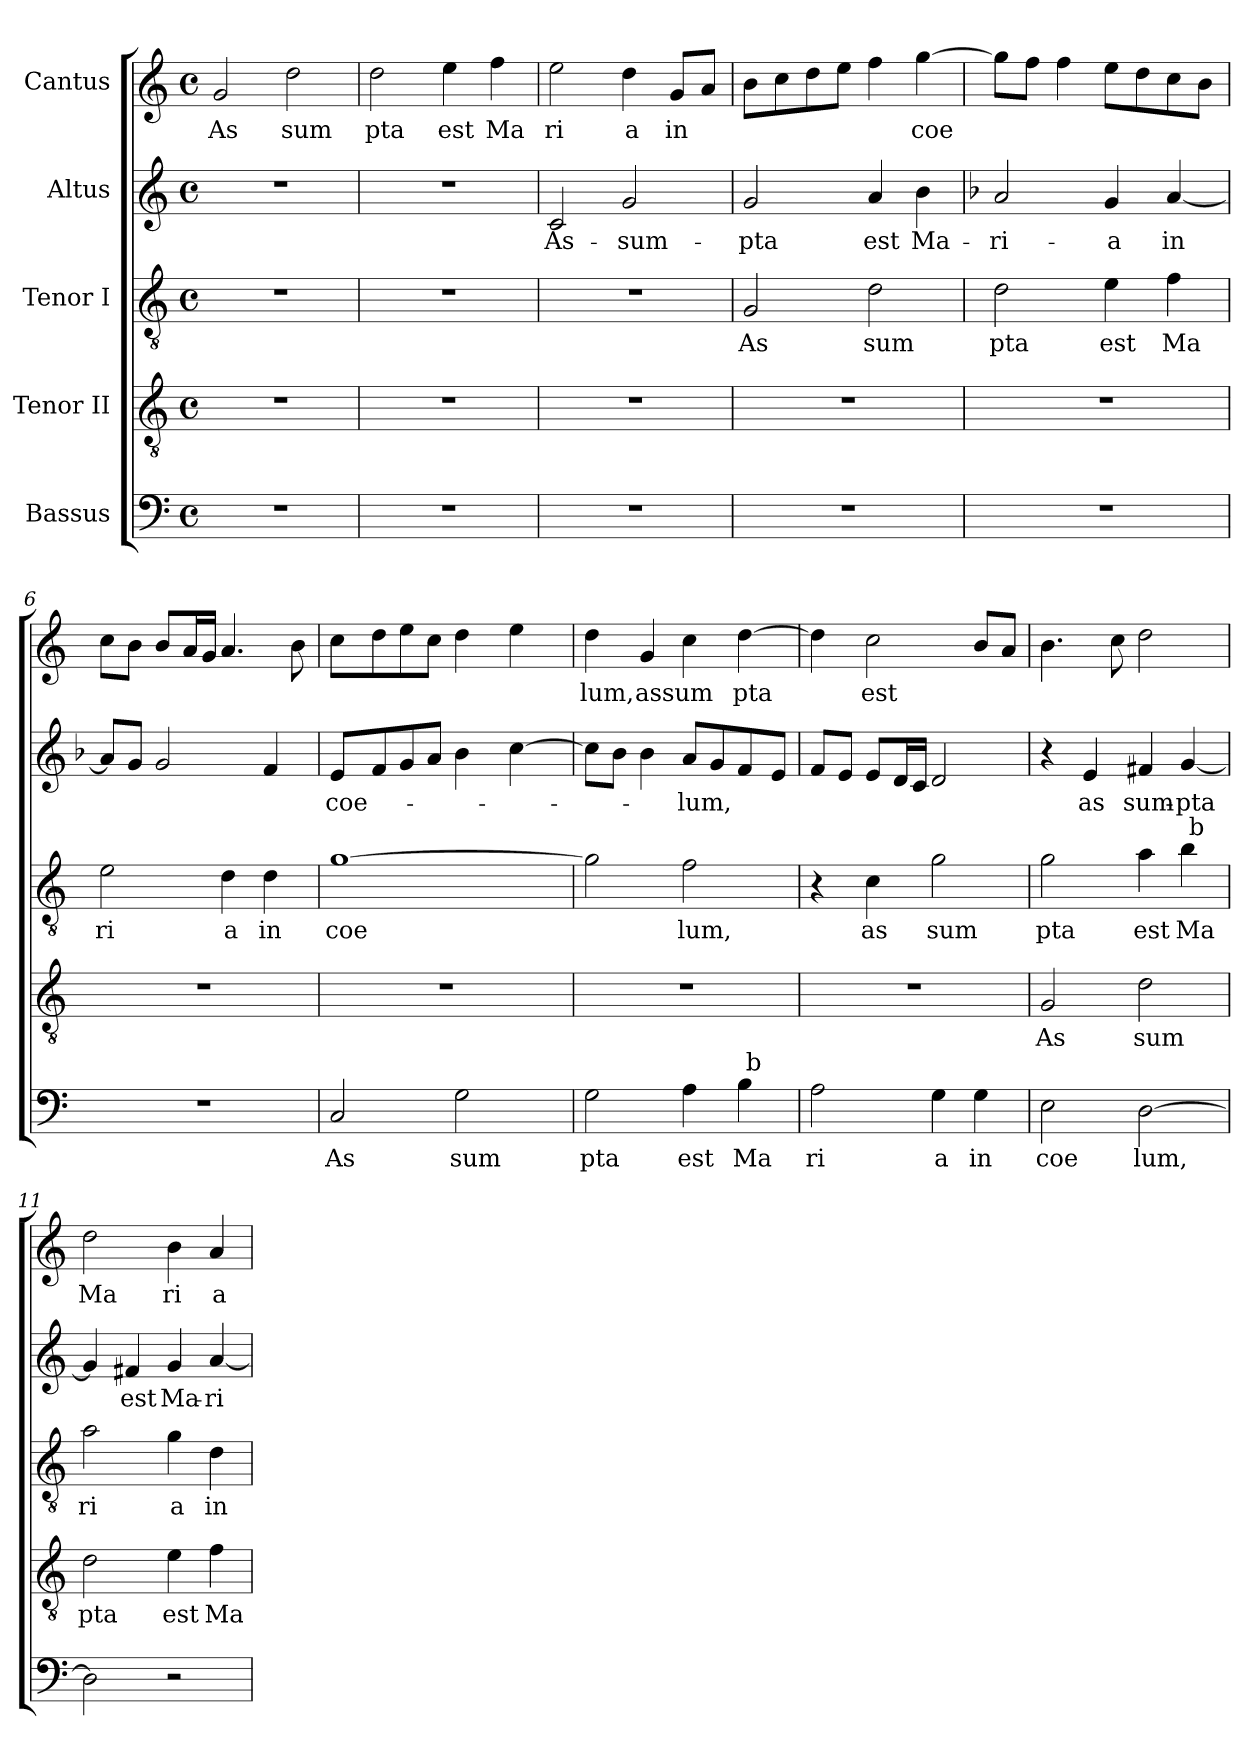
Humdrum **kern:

**kern	**text	**kern	**text	**kern	**text	**kern	**text	**kern	**text
*part5	*part5	*part4	*part4	*part3	*part3	*part2	*part2	*part1	*part1
*staff5	*staff5	*staff4	*staff4	*staff3	*staff3	*staff2	*staff2	*staff1	*staff1
*I"Bassus	*	*I"Tenor II	*	*I"Tenor I	*	*I"Altus	*	*I"Cantus	*
!!LO:PB:g=z
*stria5	*	*stria5	*	*stria5	*	*stria5	*	*stria5	*
*clefF4	*	*clefGv2	*	*clefGv2	*	*clefG2	*	*clefG2	*
*M4/4	*	*M4/4	*	*M4/4	*	*M4/4	*	*M4/4	*
*met(c)	*	*met(c)	*	*met(c)	*	*met(c)	*	*met(c)	*
=1	=1	=1	=1	=1	=1	=1	=1	=1	=1
!	!	!	!	!	!	!	!	!	!LO:LY:b:cj
1r	.	1r	.	1r	.	1r	.	2g/	As
!	!	!	!	!	!	!	!	!	!LO:LY:b:cj
.	.	.	.	.	.	.	.	2dd\	sum
=2	=2	=2	=2	=2	=2	=2	=2	=2	=2
!	!	!	!	!	!	!	!	!	!LO:LY:b:cj
1r	.	1r	.	1r	.	1r	.	2dd\	pta
!	!	!	!	!	!	!	!	!	!LO:LY:b:cj
.	.	.	.	.	.	.	.	4ee\	est
!	!	!	!	!	!	!	!	!	!LO:LY:b:cj
.	.	.	.	.	.	.	.	4ff\	Ma
=3	=3	=3	=3	=3	=3	=3	=3	=3	=3
!	!	!	!	!	!	!	!LO:LY:b:cj	!	!LO:LY:b:cj
1r	.	1r	.	1r	.	2c/	As-	2ee\	ri
!	!	!	!	!	!	!	!LO:LY:b:cj	!	!LO:LY:b:cj
.	.	.	.	.	.	2g/	-sum-	4dd\	a
!	!	!	!	!	!	!	!	!	!LO:LY:b:cj
.	.	.	.	.	.	.	.	8g/L	in
.	.	.	.	.	.	.	.	8a/J	.
=4	=4	=4	=4	=4	=4	=4	=4	=4	=4
!	!	!	!	!	!LO:LY:b:cj	!	!LO:LY:b:cj	!	!
1r	.	1r	.	2G/	As	2g/	-pta	8b\L	.
.	.	.	.	.	.	.	.	8cc\	.
.	.	.	.	.	.	.	.	8dd\	.
.	.	.	.	.	.	.	.	8ee\J	.
!	!	!	!	!	!LO:LY:b:cj	!	!LO:LY:b:cj	!	!
.	.	.	.	2d\	sum	4a/	est	4ff\	.
!	!	!	!	!	!	!	!LO:LY:b:cj	!	!LO:LY:b
.	.	.	.	.	.	4b\	Ma-	[>4gg\	coe
=5	=5	=5	=5	=5	=5	=5	=5	=5	=5
*	*	*	*	*	*	*k[b-]	*	*	*
*	*	*	*	*	*	*F:	*	*	*
!	!	!	!	!	!LO:LY:b:cj	!	!LO:LY:b:cj	!	!
1r	.	1r	.	2d\	pta	2a/	-ri-	8gg\L]	.
.	.	.	.	.	.	.	.	8ff\J	.
.	.	.	.	.	.	.	.	4ff\	.
!	!	!	!	!	!LO:LY:b:cj	!	!LO:LY:b:cj	!	!
.	.	.	.	4e\	est	4g/	-a	8ee\L	.
.	.	.	.	.	.	.	.	8dd\	.
!	!	!	!	!	!LO:LY:b:cj	!	!LO:LY:b:cj	!	!
.	.	.	.	4f\	Ma	[<4a/	in	8cc\	.
.	.	.	.	.	.	.	.	8b\J	.
=6	=6	=6	=6	=6	=6	=6	=6	=6	=6
!	!	!	!	!	!LO:LY:b:cj	!	!	!	!
1r	.	1r	.	2e\	ri	8a/L]	.	8cc\L	.
.	.	.	.	.	.	8g/J	.	8b\J	.
.	.	.	.	.	.	2g/	.	8b/L	.
.	.	.	.	.	.	.	.	16a/	.
.	.	.	.	.	.	.	.	16g/J	.
!	!	!	!	!	!LO:LY:b:cj	!	!	!	!
.	.	.	.	4d\	a	.	.	4.a/	.
!	!	!	!	!	!LO:LY:b:cj	!	!	!	!
.	.	.	.	4d\	in	4f/	.	.	.
.	.	.	.	.	.	.	.	8b\	.
!!LO:LB:g=z
=7	=7	=7	=7	=7	=7	=7	=7	=7	=7
*	*	*	*	*	*	*k[]	*	*	*
*	*	*	*	*	*	*C:	*	*	*
!	!LO:LY:b:cj	!	!	!	!LO:LY:b:cj	!	!LO:LY:b	!	!
*	*	*	*	*	*	*^	*	*	*
2C/	As	1r	.	[>1g	coe	8e/L	16ryy	coe-	8cc\L	.
.	.	.	.	.	.	.	64ryy	.	.	.
.	.	.	.	.	.	.	2ryy	.	.	.
.	.	.	.	.	.	8f/	.	.	8dd\	.
.	.	.	.	.	.	8g/	.	.	8ee\	.
.	.	.	.	.	.	8a/J	.	.	8cc\J	.
!	!LO:LY:b:cj	!	!	!	!	!	!	!	!	!
2G\	sum	.	.	.	.	4b\	.	.	4dd\	.
.	.	.	.	.	.	.	4ryy	.	.	.
.	.	.	.	.	.	[>4cc\	.	.	4ee\	.
.	.	.	.	.	.	.	8ryy	.	.	.
.	.	.	.	.	.	.	32.ryy	.	.	.
=8	=8	=8	=8	=8	=8	=8	=8	=8	=8	=8
!	!LO:LY:b:cj	!	!	!	!	!	!	!	!	!LO:LY:b:cj
*^	*	*	*	*	*	*v	*v	*	*	*
2G\	2ryy	pta	1r	.	2g\]	.	8cc\L]	.	4dd\	lum,
.	.	.	.	.	.	.	8b\J	.	.	.
!	!	!	!	!	!	!	!	!	!	!LO:LY:b
.	.	.	.	.	.	.	4b\	.	4g/	assum
!	!	!LO:LY:b:cj	!	!	!	!LO:LY:b:cj	!	!LO:LY:b	!	!
4A\	4ryy	est	.	.	2f\	lum,	8a/L	-lum,	4cc\	.
.	.	.	.	.	.	.	8g/	.	.	.
!	!	!LO:LY:b:cj	!	!	!	!	!	!	!	!LO:LY:b
4B\	64ryy	Ma	.	.	.	.	8f/	.	[>4dd\	pta
!	!LO:TX:a:t=b	!	!	!	!	!	!	!	!	!
.	8...ryy	.	.	.	.	.	.	.	.	.
.	.	.	.	.	.	.	8e/J	.	.	.
=9	=9	=9	=9	=9	=9	=9	=9	=9	=9	=9
!	!	!LO:LY:b:cj	!	!	!	!	!	!	!	!
*v	*v	*	*	*	*	*	*	*	*	*
2A\	ri	1r	.	4r	.	8f/L	.	4dd\]	.
.	.	.	.	.	.	8e/J	.	.	.
!	!	!	!	!	!LO:LY:b:cj	!	!	!	!LO:LY:b
.	.	.	.	4c\	as	8e/L	.	2cc\	est
.	.	.	.	.	.	16d/	.	.	.
.	.	.	.	.	.	16c/J	.	.	.
!	!LO:LY:b:cj	!	!	!	!LO:LY:b:cj	!	!	!	!
4G\	a	.	.	2g\	sum	2d/	.	.	.
!	!LO:LY:b:cj	!	!	!	!	!	!	!	!
4G\	in	.	.	.	.	.	.	8b/L	.
.	.	.	.	.	.	.	.	8a/J	.
=10	=10	=10	=10	=10	=10	=10	=10	=10	=10
!	!LO:LY:b:cj	!	!LO:LY:b:cj	!	!LO:LY:b:cj	!	!	!	!
*	*	*	*	*^	*	*	*	*	*
2E\	coe	2G/	As	2g\	2ryy	pta	4r	.	4.b\	.
!	!	!	!	!	!	!	!	!LO:LY:b:cj	!	!
.	.	.	.	.	.	.	4e/	as	.	.
.	.	.	.	.	.	.	.	.	8cc\	.
!	!LO:LY:b	!	!LO:LY:b:cj	!	!	!LO:LY:b:cj	!	!LO:LY:b:cj	!	!
[>2D\	lum,	2d\	sum	4a\	4ryy	est	4f#X/	sum-	2dd\	.
!	!	!	!	!	!	!LO:LY:b:cj	!	!LO:LY:b	!	!
.	.	.	.	4b\	64ryy	Ma	[<4g/	-pta	.	.
!	!	!	!	!	!LO:TX:a:t=b	!	!	!	!	!
.	.	.	.	.	8...ryy	.	.	.	.	.
=11	=11	=11	=11	=11	=11	=11	=11	=11	=11	=11
!	!	!	!LO:LY:b:cj	!	!	!LO:LY:b:cj	!	!	!	!LO:LY:b:cj
*	*	*	*	*v	*v	*	*	*	*	*
2D\]	.	2d\	pta	2a\	ri	4g/]	.	2dd\	Ma
!	!	!	!	!	!	!	!LO:LY:b:cj	!	!
.	.	.	.	.	.	4f#X/	est	.	.
!	!	!	!LO:LY:b:cj	!	!LO:LY:b:cj	!	!LO:LY:b:cj	!	!LO:LY:b:cj
2r	.	4e\	est	4g\	a	4g/	Ma-	4b\	ri
!	!	!	!LO:LY:b:cj	!	!LO:LY:b:cj	!	!LO:LY:b:cj	!	!LO:LY:b:cj
.	.	4f\	Ma	4d\	in	[<4a/	-ri-	4a/	a
=	=	=	=	=	=	=	=	=	=
*-	*-	*-	*-	*-	*-	*-	*-	*-	*-
